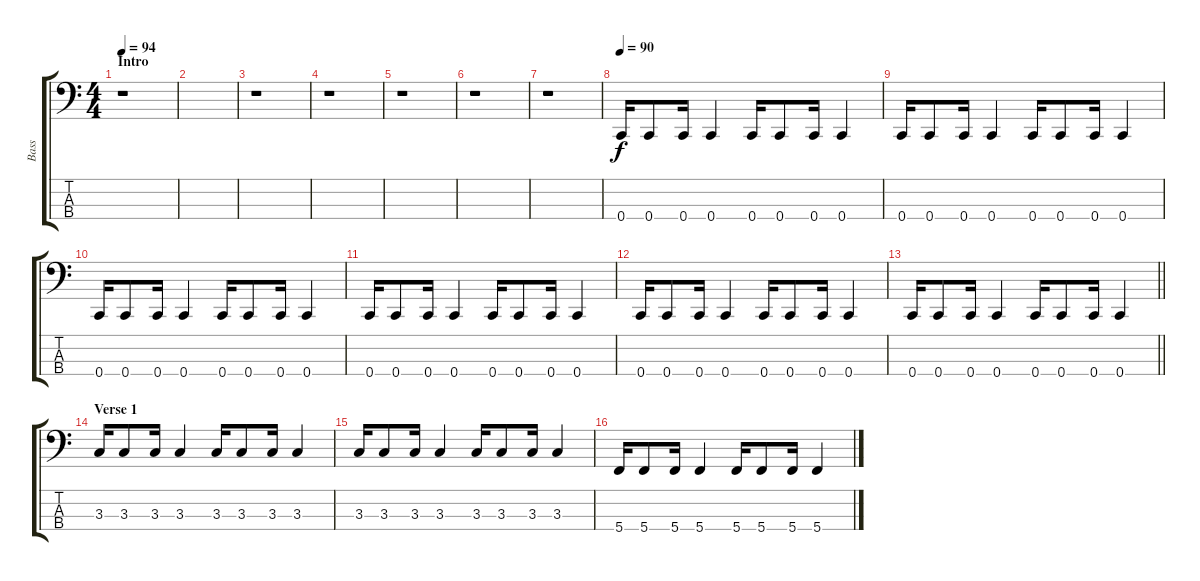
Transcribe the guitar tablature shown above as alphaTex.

\track ("Bass" "Bass") {instrument electricbasspick}
\staff {score tabs}
\tuning (G2 C2 A1 C1) {hide}
\ts (4 4)
\section ("" "Intro")
\tempo 94
\clef f4
\ks c
r.1{dy f instrument electricbasspick} |
|
r.1 |
r.1 |
r.1 |
r.1 |
r.1 |
\tempo 90
0.4.16 0.4.8 0.4.16 0.4.4 0.4.16 0.4.8 0.4.16 0.4.4 |
0.4.16 0.4.8 0.4.16 0.4.4 0.4.16 0.4.8 0.4.16 0.4.4 |
0.4.16 0.4.8 0.4.16 0.4.4 0.4.16 0.4.8 0.4.16 0.4.4 |
0.4.16 0.4.8 0.4.16 0.4.4 0.4.16 0.4.8 0.4.16 0.4.4 |
0.4.16 0.4.8 0.4.16 0.4.4 0.4.16 0.4.8 0.4.16 0.4.4 |
\barLineRight lightlight
0.4.16 0.4.8 0.4.16 0.4.4 0.4.16 0.4.8 0.4.16 0.4.4 |
\section ("" "Verse 1")
3.3.16 3.3.8 3.3.16 3.3.4 3.3.16 3.3.8 3.3.16 3.3.4 |
3.3.16 3.3.8 3.3.16 3.3.4 3.3.16 3.3.8 3.3.16 3.3.4 |
5.4.16 5.4.8 5.4.16 5.4.4 5.4.16 5.4.8 5.4.16 5.4.4
